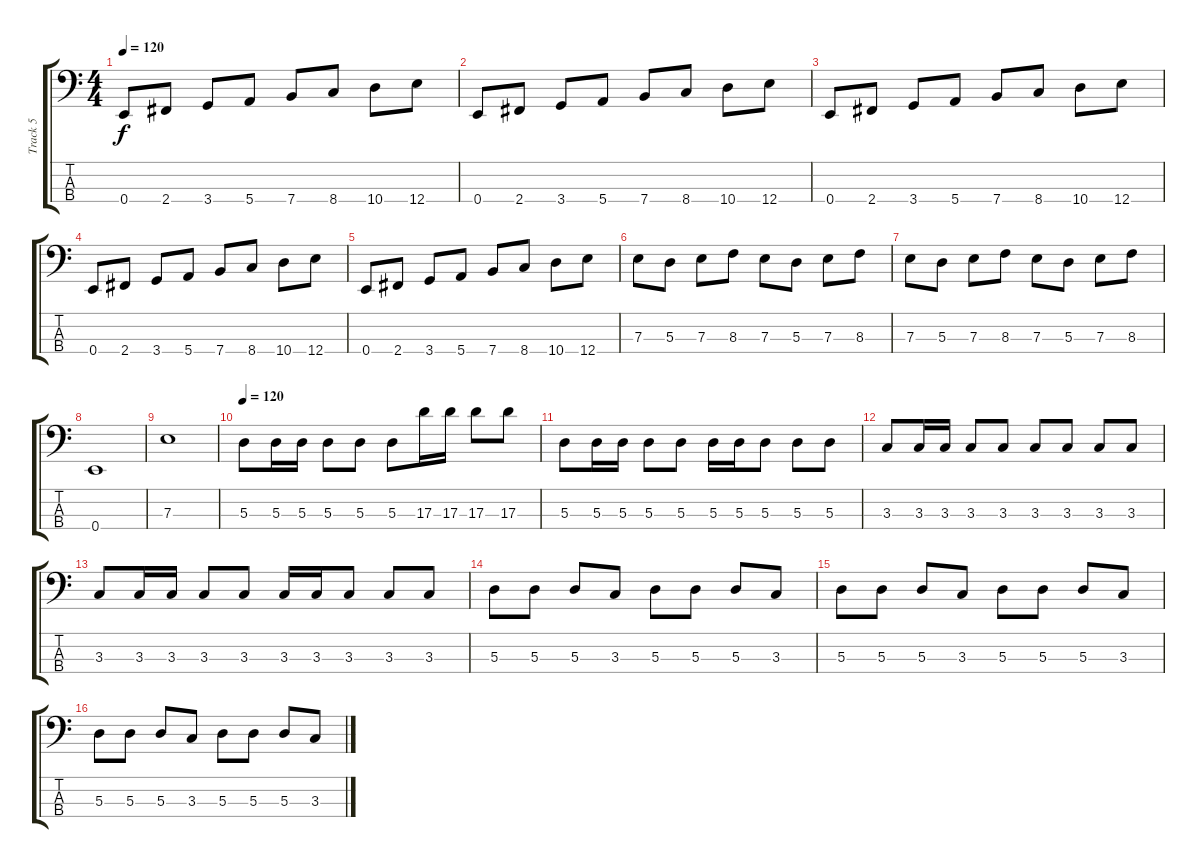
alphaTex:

\track ("Track 5" "Track 5") {instrument electricbassfinger}
\staff {score tabs}
\tuning (G2 D2 A1 E1) {hide}
\ts (4 4)
\tempo 120
\clef f4
\ks c
0.4.8{dy f} 2.4.8 3.4.8 5.4.8 7.4.8 8.4.8 10.4.8 12.4.8 |
0.4.8 2.4.8 3.4.8 5.4.8 7.4.8 8.4.8 10.4.8 12.4.8 |
0.4.8 2.4.8 3.4.8 5.4.8 7.4.8 8.4.8 10.4.8 12.4.8 |
0.4.8 2.4.8 3.4.8 5.4.8 7.4.8 8.4.8 10.4.8 12.4.8 |
0.4.8 2.4.8 3.4.8 5.4.8 7.4.8 8.4.8 10.4.8 12.4.8 |
7.3.8 5.3.8 7.3.8 8.3.8 7.3.8 5.3.8 7.3.8 8.3.8 |
7.3.8 5.3.8 7.3.8 8.3.8 7.3.8 5.3.8 7.3.8 8.3.8 |
0.4.1 |
7.3.1 |
\tempo 120
5.3.8 5.3.16 5.3.16 5.3.8 5.3.8 5.3.8 17.3.16 17.3.16 17.3.8 17.3.8 |
5.3.8 5.3.16 5.3.16 5.3.8 5.3.8 5.3.16 5.3.16 5.3.8 5.3.8 5.3.8 |
3.3.8 3.3.16 3.3.16 3.3.8 3.3.8 3.3.8 3.3.8 3.3.8 3.3.8 |
3.3.8 3.3.16 3.3.16 3.3.8 3.3.8 3.3.16 3.3.16 3.3.8 3.3.8 3.3.8 |
5.3.8 5.3.8 5.3.8 3.3.8 5.3.8 5.3.8 5.3.8 3.3.8 |
5.3.8 5.3.8 5.3.8 3.3.8 5.3.8 5.3.8 5.3.8 3.3.8 |
5.3.8 5.3.8 5.3.8 3.3.8 5.3.8 5.3.8 5.3.8 3.3.8
